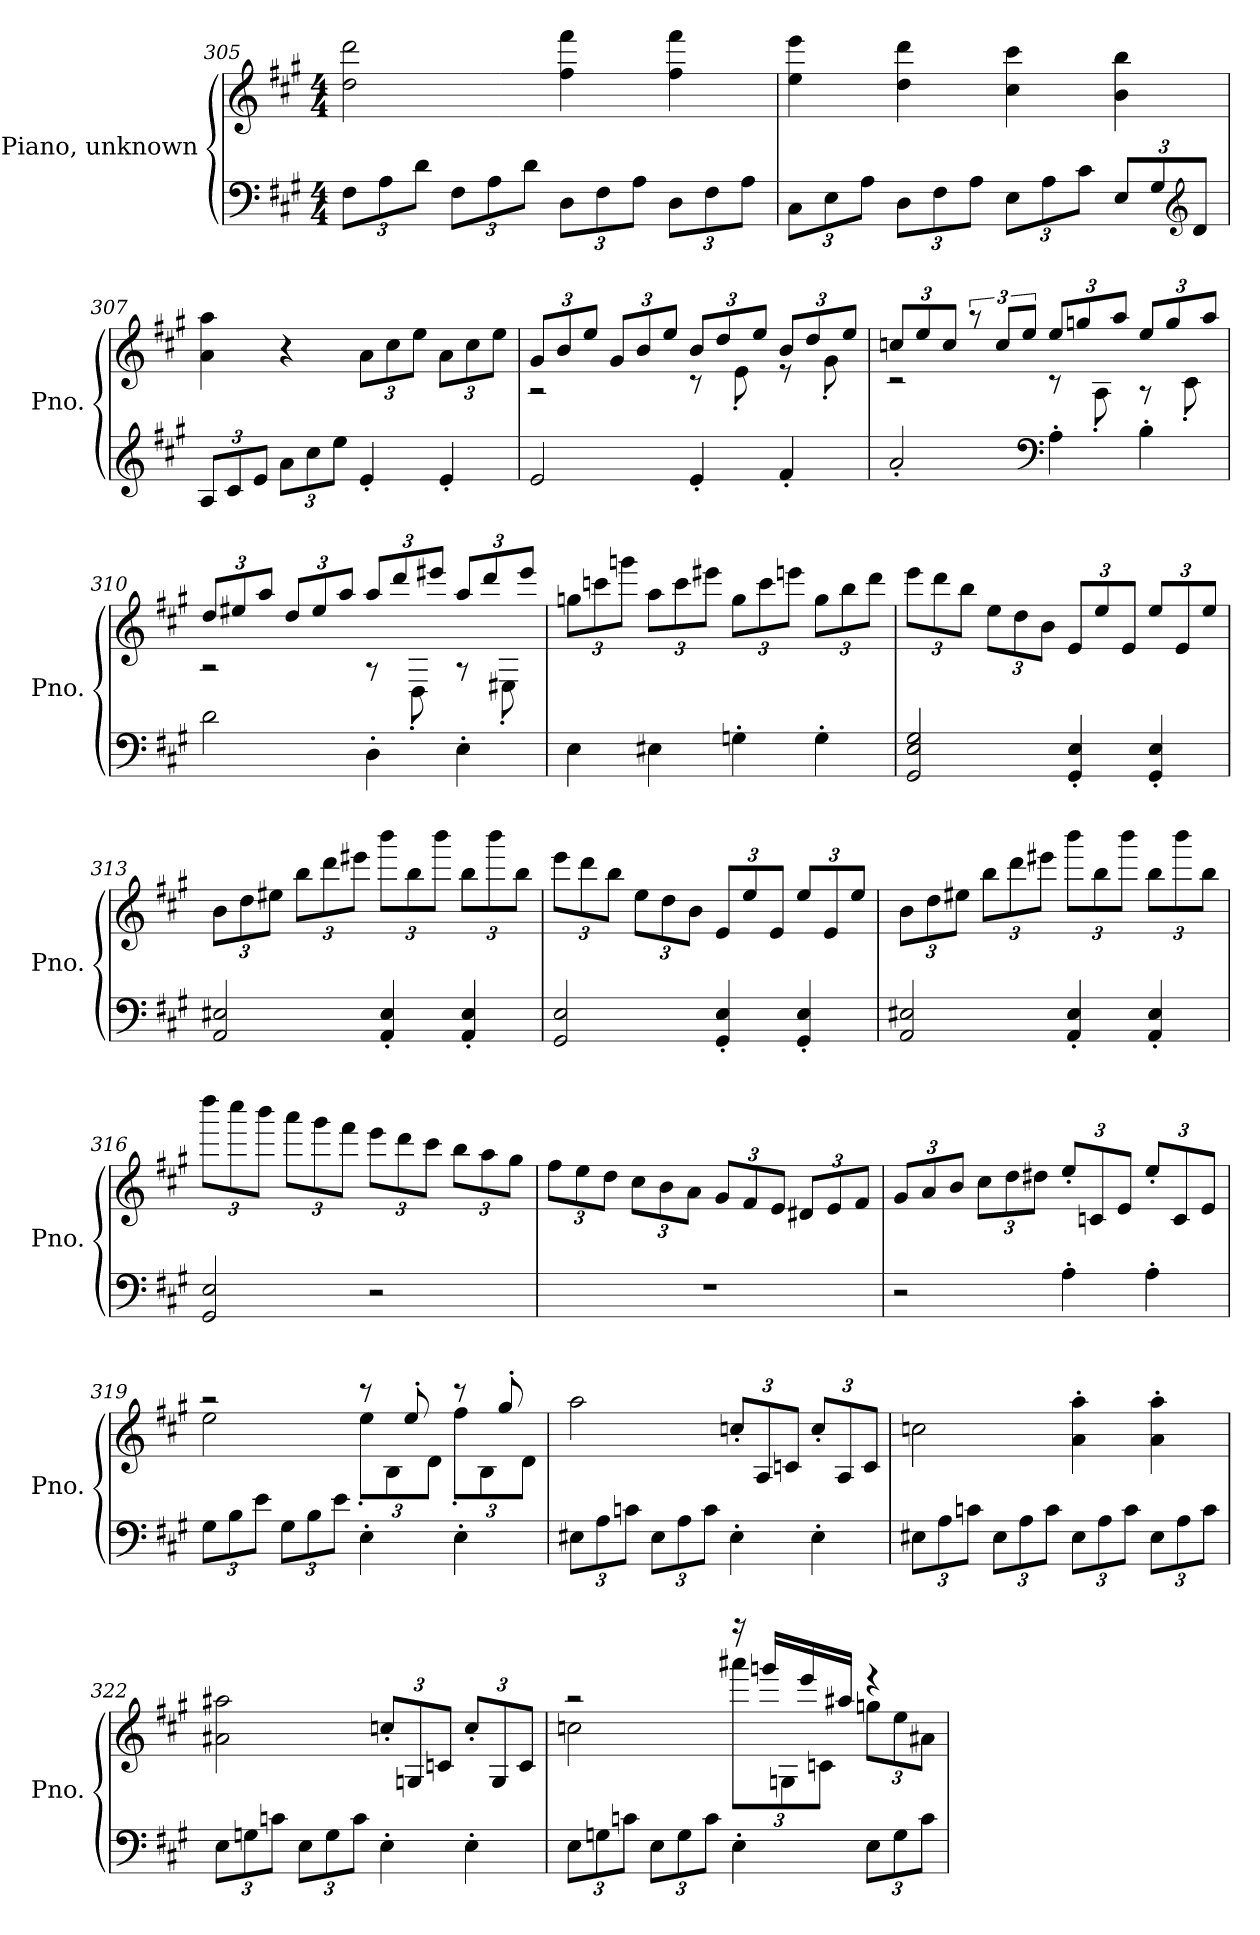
**kern	**kern
*part1	*part1
*staff2	*staff1
*I"Piano, unknown	*
*I'Pno.	*
*clefF4	*clefG2
*k[f#c#g#]	*k[f#c#g#]
*M4/4	*M4/4
*Xbrackettup	*
=305	=305
12F#\L	2dd\ 2ddd\
12A\	.
12d\J	.
12F#\L	.
12A\	.
12d\J	.
12D\L	4ff#\ 4fff#\
12F#\	.
12A\J	.
12D\L	4ff#\ 4fff#\
12F#\	.
12A\J	.
=306	=306
12C#\L	4ee\ 4eee\
12E\	.
12A\J	.
12D\L	4dd\ 4ddd\
12F#\	.
12A\J	.
12E\L	4cc#\ 4ccc#\
12A\	.
12c#\J	.
12E/L	4b\ 4bb\
12G#/	.
*clefG2	*
12d/J	.
!!LO:LB:g=z
=307	=307
12A/L	4a\ 4aa\
12c#/	.
12e/J	.
12a\L	4r
12cc#\	.
12ee\J	.
*	*Xbrackettup
4e'/	12a\L
.	12cc#\
.	12ee\J
4e'/	12a\L
.	12cc#\
.	12ee\J
=308	=308
*	*^
2e/	12g#/L	2r
.	12b/	.
.	12ee/J	.
.	12g#/L	.
.	12b/	.
.	12ee/J	.
4e'/	12b/L	8r
.	12dd/	.
.	.	8e'\
.	12ee/J	.
4f#'/	12b/L	8r
.	12dd/	.
.	.	8g#'\
.	12ee/J	.
=309	=309	=309
2a'/	12ccn/L	2r
.	12ee/	.
.	12cc/J	.
*	*brackettup	*
.	12r	.
.	12cc/L	.
.	12ee/J	.
*clefF4	*	*
*	*Xbrackettup	*
4A'\	12ee/L	8r
.	12ggn/	.
.	.	8A'\
.	12aa/J	.
4B'\	12ee/L	8r
.	12gg/	.
.	.	8c#'\
.	12aa/J	.
!!LO:LB:g=z	!!
=310	=310	=310
2d\	12dd/L	2r
.	12ee#X/	.
.	12aa/J	.
.	12dd/L	.
.	12ee#/	.
.	12aa/J	.
4D'\	12aa/L	8r
.	12ddd/	.
.	.	8D'\
.	12eee#X/J	.
4E'\	12aa/L	8r
.	12ddd/	.
.	.	8E#X'\
.	12eee#/J	.
*	*v	*v
=311	=311
4E\	12ggn\L
.	12cccn\
.	12gggn\J
4E#X\	12aa\L
.	12ccc\
.	12eee#X\J
4Gn'\	12gg\L
.	12ccc\
.	12eeen\J
4G'\	12gg\L
.	12bb\
.	12ddd\J
!!LO:LB:g=z
=312	=312
2GG#/ 2E/ 2G#/	12eee\L
.	12ddd\
.	12bb\J
.	12ee\L
.	12dd\
.	12b\J
4GG#/' 4E/'	12e/L
.	12ee/
.	12e/J
4GG#/' 4E/'	12ee/L
.	12e/
.	12ee/J
=313	=313
2AA/ 2E#X/	12b\L
.	12dd\
.	12ee#X\J
.	12bb\L
.	12ddd\
.	12eee#X\J
4AA/' 4E#/'	12bbb\L
.	12bb\
.	12bbb\J
4AA/' 4E#/'	12bb\L
.	12bbb\
.	12bb\J
=314	=314
2GG#/ 2E/	12eee\L
.	12ddd\
.	12bb\J
.	12ee\L
.	12dd\
.	12b\J
4GG#/' 4E/'	12e/L
.	12ee/
.	12e/J
4GG#/' 4E/'	12ee/L
.	12e/
.	12ee/J
!!LO:LB:g=z
=315	=315
2AA/ 2E#X/	12b\L
.	12dd\
.	12ee#X\J
.	12bb\L
.	12ddd\
.	12eee#X\J
4AA/' 4E#/'	12bbb\L
.	12bb\
.	12bbb\J
4AA/' 4E#/'	12bb\L
.	12bbb\
.	12bb\J
=316	=316
2GG#/ 2E/	12dddd\L
.	12cccc#\
.	12bbb\J
.	12aaa\L
.	12ggg#\
.	12fff#\J
2r	12eee\L
.	12ddd\
.	12ccc#\J
.	12bb\L
.	12aa\
.	12gg#\J
!!LO:PB:g=z
=317	=317
1r	12ff#\L
.	12ee\
.	12dd\J
.	12cc#\L
.	12b\
.	12a\J
.	12g#/L
.	12f#/
.	12e/J
.	12d#X/L
.	12e/
.	12f#/J
=318	=318
2r	12g#/L
.	12a/
.	12b/J
.	12cc#\L
.	12dd\
.	12dd#X\J
4A'\	12ee'/L
.	12cn/
.	12e/J
4A'\	12ee'/L
.	12c/
.	12e/J
=319	=319
*	*^
12G#\L	2r	2ee\
12B\	.	.
12e\J	.	.
12G#\L	.	.
12B\	.	.
12e\J	.	.
4E'\	8r	12ee'\L
.	.	12B\
.	8ee'/	.
.	.	12d\J
4E'\	8r	12ff#'\L
.	.	12B\
.	8gg#'/	.
.	.	12d\J
*	*v	*v
!!LO:LB:g=z
=320	=320
12E#X\L	2aa\
12A\	.
12cn\J	.
12E#\L	.
12A\	.
12c\J	.
4E#'\	12ccn'/L
.	12A/
.	12cn/J
4E#'\	12cc'/L
.	12A/
.	12c/J
=321	=321
12E#X\L	2ccn\
12A\	.
12cn\J	.
12E#\L	.
12A\	.
12c\J	.
12E#\L	4a\' 4aa\'
12A\	.
12c\J	.
12E#\L	4a\' 4aa\'
12A\	.
12c\J	.
=322	=322
12E\L	2a#X\ 2aa#X\
12Gn\	.
12cn\J	.
12E\L	.
12G\	.
12c\J	.
4E'\	12ccn'/L
.	12Gn/
.	12cn/J
4E'\	12cc'/L
.	12G/
.	12c/J
!!LO:LB:g=z
=323	=323
*	*^
12E\L	2r	2ccn\
12Gn\	.	.
12cn\J	.	.
12E\L	.	.
12G\	.	.
12c\J	.	.
4E'\	16r	12aaa#X\L
.	16gggn/LL	.
.	.	12Gn\
.	16eee/	.
.	.	12cn\J
.	16aa#X/JJ	.
12E\L	4r	12ggn\L
12G\	.	12ee\
12c\J	.	12a#X\J
*	*v	*v
=	=
*-	*-
